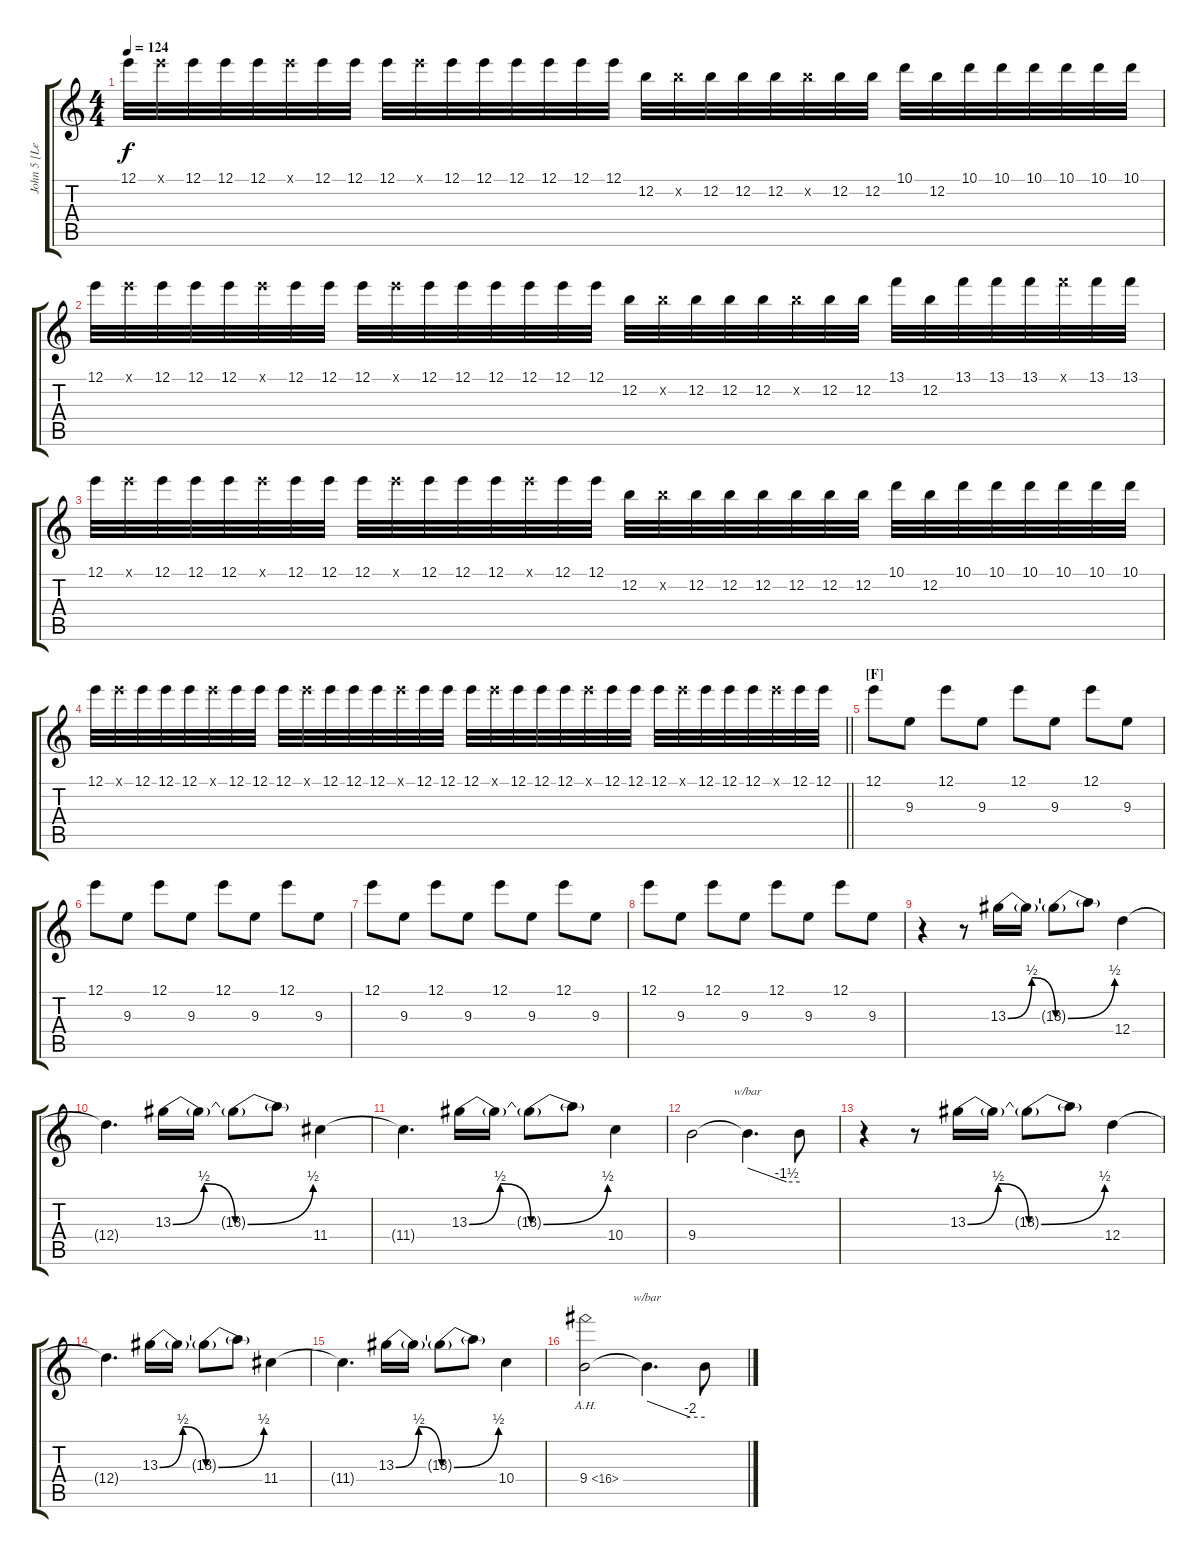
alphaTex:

\track ("John 5 [Lead]" "John 5 [Le") {instrument distortionguitar}
\staff {score tabs}
\tuning (E4 B3 G3 D3 A2 E2) {hide}
\ts (4 4)
\tempo 124
\clef g2
\ks c
12.1.32{dy f} 12.1{x}.32 12.1.32 12.1.32 12.1.32 12.1{x}.32 12.1.32 12.1.32 12.1.32 12.1{x}.32 12.1.32 12.1.32 12.1.32 12.1.32 12.1.32 12.1.32 12.2.32 12.2{x}.32 12.2.32 12.2.32 12.2.32 12.2{x}.32 12.2.32 12.2.32 10.1.32 12.2.32 10.1.32 10.1.32 10.1.32 10.1.32 10.1.32 10.1.32 |
12.1.32 12.1{x}.32 12.1.32 12.1.32 12.1.32 12.1{x}.32 12.1.32 12.1.32 12.1.32 12.1{x}.32 12.1.32 12.1.32 12.1.32 12.1.32 12.1.32 12.1.32 12.2.32 12.2{x}.32 12.2.32 12.2.32 12.2.32 12.2{x}.32 12.2.32 12.2.32 13.1.32 12.2.32 13.1.32 13.1.32 13.1.32 13.1{x}.32 13.1.32 13.1.32 |
12.1.32 12.1{x}.32 12.1.32 12.1.32 12.1.32 12.1{x}.32 12.1.32 12.1.32 12.1.32 12.1{x}.32 12.1.32 12.1.32 12.1.32 12.1{x}.32 12.1.32 12.1.32 12.2.32 12.2{x}.32 12.2.32 12.2.32 12.2.32 12.2.32 12.2.32 12.2.32 10.1.32 12.2.32 10.1.32 10.1.32 10.1.32 10.1.32 10.1.32 10.1.32 |
\barLineRight lightlight
12.1.32 12.1{x}.32 12.1.32 12.1.32 12.1.32 12.1{x}.32 12.1.32 12.1.32 12.1.32 12.1{x}.32 12.1.32 12.1.32 12.1.32 12.1{x}.32 12.1.32 12.1.32 12.1.32 12.1{x}.32 12.1.32 12.1.32 12.1.32 12.1{x}.32 12.1.32 12.1.32 12.1.32 12.1{x}.32 12.1.32 12.1.32 12.1.32 12.1{x}.32 12.1.32 12.1.32 |
\section ("" "[F]")
12.1.8{balance 14} 9.3.8 12.1.8 9.3.8 12.1.8 9.3.8 12.1.8 9.3.8 |
12.1.8 9.3.8 12.1.8 9.3.8 12.1.8 9.3.8 12.1.8 9.3.8 |
12.1.8 9.3.8 12.1.8 9.3.8 12.1.8 9.3.8 12.1.8 9.3.8 |
12.1.8 9.3.8 12.1.8 9.3.8 12.1.8 9.3.8 12.1.8 9.3.8 |
r.4 r.8 13.3{be (bendrelease 0 0 30 2 30 2 60 0)}.16 13.3{t}.16 13.3{be (bend 0 0 60 2) t}.8 13.3{t}.8 12.4.4 |
12.4{t}.4{d} 13.3{be (bendrelease 0 0 30 2 30 2 60 0)}.16 13.3{t}.16 13.3{be (bend 0 0 60 2) t}.8 13.3{t}.8 11.4.4 |
11.4{t}.4{d} 13.3{be (bendrelease 0 0 30 2 30 2 60 0)}.16 13.3{t}.16 13.3{be (bend 0 0 60 2) t}.8 13.3{t}.8 10.4.4 |
9.4.2 9.4{t}.4{d tbe (custom default 0 0 45 -6 60 -6)} 9.4{t}.8 |
r.4 r.8 13.3{be (bendrelease 0 0 30 2 30 2 60 0)}.16 13.3{t}.16 13.3{be (bend 0 0 60 2) t}.8 13.3{t}.8 12.4.4 |
12.4{t}.4{d} 13.3{be (bendrelease 0 0 30 2 30 2 60 0)}.16 13.3{t}.16 13.3{be (bend 0 0 60 2) t}.8 13.3{t}.8 11.4.4 |
11.4{t}.4{d} 13.3{be (bendrelease 0 0 30 2 30 2 60 0)}.16 13.3{t}.16 13.3{be (bend 0 0 60 2) t}.8 13.3{t}.8 10.4.4 |
9.4{ah 7}.2 9.4{t}.4{d tbe (custom default 0 0 45 -8 60 -8)} 9.4{t}.8
